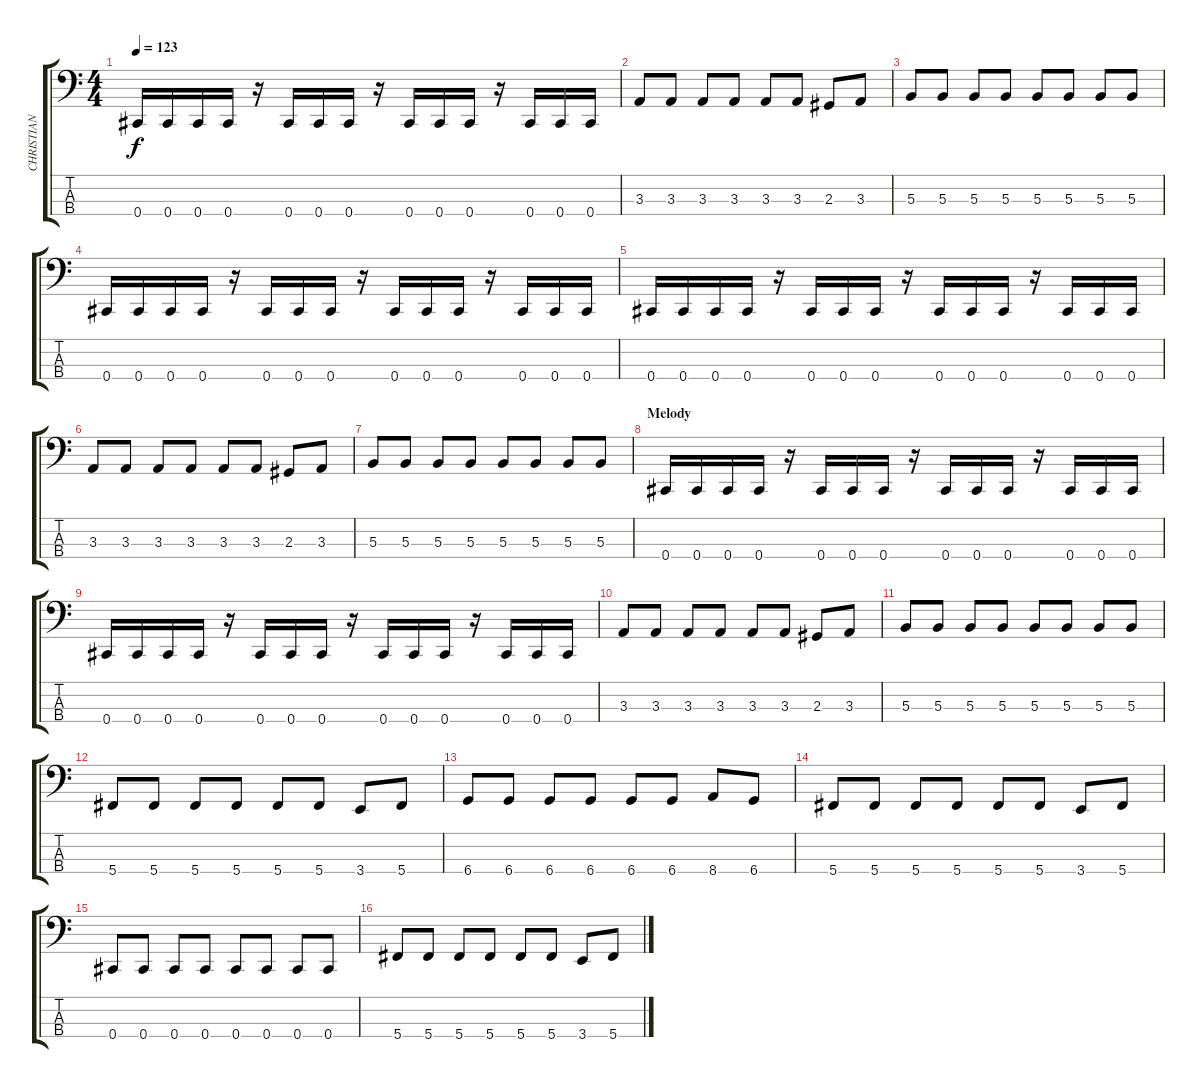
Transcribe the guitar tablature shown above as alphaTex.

\track ("CHRISTIAN ÄLVESTAM " "CHRISTIAN ") {instrument electricbassfinger}
\staff {score tabs}
\tuning (E2 B1 Gb1 Db1) {hide}
\ts (4 4)
\tempo 123
\clef f4
\ks c
0.4.16{dy f} 0.4.16 0.4.16 0.4.16 r.16 0.4.16 0.4.16 0.4.16 r.16 0.4.16 0.4.16 0.4.16 r.16 0.4.16 0.4.16 0.4.16 |
3.3.8 3.3.8 3.3.8 3.3.8 3.3.8 3.3.8 2.3.8 3.3.8 |
5.3.8 5.3.8 5.3.8 5.3.8 5.3.8 5.3.8 5.3.8 5.3.8 |
0.4.16 0.4.16 0.4.16 0.4.16 r.16 0.4.16 0.4.16 0.4.16 r.16 0.4.16 0.4.16 0.4.16 r.16 0.4.16 0.4.16 0.4.16 |
0.4.16 0.4.16 0.4.16 0.4.16 r.16 0.4.16 0.4.16 0.4.16 r.16 0.4.16 0.4.16 0.4.16 r.16 0.4.16 0.4.16 0.4.16 |
3.3.8 3.3.8 3.3.8 3.3.8 3.3.8 3.3.8 2.3.8 3.3.8 |
5.3.8 5.3.8 5.3.8 5.3.8 5.3.8 5.3.8 5.3.8 5.3.8 |
\section ("" "Melody")
0.4.16 0.4.16 0.4.16 0.4.16 r.16 0.4.16 0.4.16 0.4.16 r.16 0.4.16 0.4.16 0.4.16 r.16 0.4.16 0.4.16 0.4.16 |
0.4.16 0.4.16 0.4.16 0.4.16 r.16 0.4.16 0.4.16 0.4.16 r.16 0.4.16 0.4.16 0.4.16 r.16 0.4.16 0.4.16 0.4.16 |
3.3.8 3.3.8 3.3.8 3.3.8 3.3.8 3.3.8 2.3.8 3.3.8 |
5.3.8 5.3.8 5.3.8 5.3.8 5.3.8 5.3.8 5.3.8 5.3.8 |
5.4.8 5.4.8 5.4.8 5.4.8 5.4.8 5.4.8 3.4.8 5.4.8 |
6.4.8 6.4.8 6.4.8 6.4.8 6.4.8 6.4.8 8.4.8 6.4.8 |
5.4.8 5.4.8 5.4.8 5.4.8 5.4.8 5.4.8 3.4.8 5.4.8 |
0.4.8 0.4.8 0.4.8 0.4.8 0.4.8 0.4.8 0.4.8 0.4.8 |
5.4.8 5.4.8 5.4.8 5.4.8 5.4.8 5.4.8 3.4.8 5.4.8
